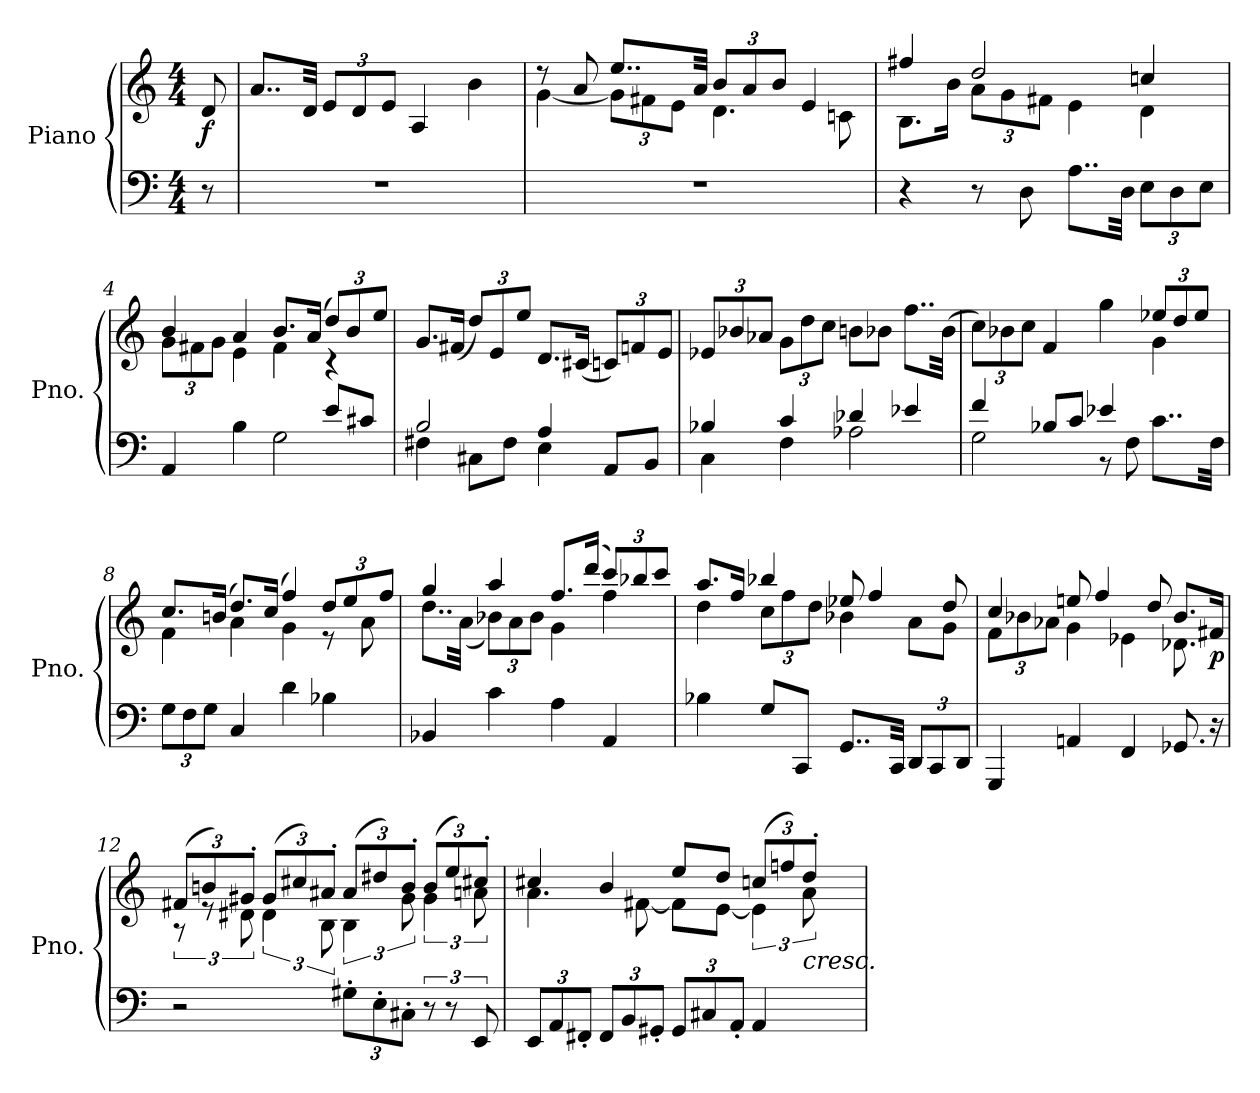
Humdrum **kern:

**kern	**kern	**dynam
*part1	*part1	*part1
*staff2	*staff1	*staff1/2
*I"Piano	*	*
*I'Pno.	*	*
*clefF4	*clefG2	*
*k[]	*k[]	*
*M4/4	*M4/4	*
*MM108	*MM108	*
=	=	=
!	!	!LO:DY:b
8r	8d/	f
=1	=1	=1
1r	8..a/L	.
.	32d/Jkk	.
*	*Xbrackettup	*
.	12e/L	.
.	12d/	.
.	12e/J	.
.	4A/	.
.	4b\	.
=2	=2	=2
*	*^	*
1r	8r	[4g\	.
.	8a/	.	.
.	8..ee/L	12g\L]	.
.	.	12f#X\	.
.	.	12e\J	.
.	32a/Jkk	.	.
.	12b/L	4.d\	.
.	12a/	.	.
.	12b/J	.	.
.	4e/	.	.
.	.	8cn\	.
!!LO:LB:g=z	!!
=3	=3	=3	=3
4r	4ff#X/	8.B\L	.
.	.	16b\Jk	.
8r	2dd/	12a\L	.
.	.	12g\	.
8D\	.	.	.
.	.	12f#X\J	.
8..A\L	.	4e\	.
32D\Jkk	.	.	.
*Xbrackettup	*	*	*
12E\L	4ccn/	4d\	.
12D\	.	.	.
12E\J	.	.	.
=4	=4	=4	=4
*^	*	*	*
4AA/	2ryy	4b/	12g\L	.
.	.	.	12f#X\	.
.	.	.	12g\J	.
4B\	.	4a/	4e\	.
4ryy	2G\	8.b/L	4f#\	.
.	.	(>16a/Jk	.	.
8e/L	.	12dd/L)	4r	.
.	.	12b/	.	.
8c#X/J	.	.	.	.
.	.	12ee/J	.	.
*	*	*v	*v	*
=5	=5	=5	=5
2B/	4F#X\	8.g/L	.
.	.	(<16f#X/Jk	.
.	8C#X\L	12dd/L)	.
.	.	12e/	.
.	8F#\J	.	.
.	.	12ee/J	.
4A/	4E\	8.d/L	.
.	.	(<16c#X/Jk	.
8AA/L	4ryy	12cn/L)	.
.	.	12fn/	.
8BB/J	.	.	.
.	.	12e/J	.
!!LO:LB:g=z
=6	=6	=6	=6
4B-X/	4C\	12e-X/L	.
.	.	12b-X/	.
.	.	12a-X/J	.
4c/	4F\	12g\L	.
.	.	12dd\	.
.	.	12cc\J	.
4d-X/	2A-X\	8bn\L	.
.	.	8b-X\J	.
4e-X/	.	8..ff\L	.
.	.	(>32b-\Jkk	.
=7	=7	=7	=7
*	*	*^	*
4f/	2G\	12cc\L)	2.ryy	.
.	.	12b-X\	.	.
.	.	12cc\J	.	.
8B-X/L	.	4f/	.	.
8c/J	.	.	.	.
4e-X/	8r	4gg\	.	.
.	8F\	.	.	.
8..c\L	4ryy	12ee-X/L	4g\	.
.	.	12dd/	.	.
.	.	12ee-/J	.	.
32F\Jkk	.	.	.	.
*v	*v	*	*	*
=8	=8	=8	=8
12G\L	8.cc/L	4f\	.
12F\	.	.	.
12G\J	.	.	.
.	(>16bn/Jk	.	.
4C/	8.dd/L)	4a\	.
.	(>16cc/Jk	.	.
4d\	4ff/)	4g\	.
4B-X\	12dd/L	8r	.
.	12ee/	.	.
.	.	8a\	.
.	12ff/J	.	.
!!LO:LB:g=z	!!
=9	=9	=9	=9
4BB-X/	4gg/	8..dd\L	.
.	.	(<32a\Jkk	.
4c\	4aa/	12b-X\L)	.
.	.	12a\	.
.	.	12b-\J	.
4A\	8.ff/L	4g\	.
.	(>16ddd/Jk	.	.
4AA/	12ccc/L)	4ff\	.
.	12bb-X/	.	.
.	12ccc/J	.	.
=10	=10	=10	=10
4B-X\	8.aa/L	4dd\	.
.	16ff/Jk	.	.
8G/L	4bb-X/	12cc\L	.
.	.	12ff\	.
8CC/J	.	.	.
.	.	12dd\J	.
8..GG/L	8ee-X/	4b-X\	.
.	4ff/	.	.
32CC/Jkk	.	.	.
12DD/L	.	8a\L	.
12CC/	.	.	.
.	8dd/	8g\J	.
12DD/J	.	.	.
=11	=11	=11	=11
4GGG/	4cc/	12f\L	.
.	.	12b-X\	.
.	.	12a-X\J	.
4AAn/	8een/	4g\	.
.	4ff/	.	.
4FF/	.	4e-X\	.
.	8dd/	.	.
8.GG-X/	8.b-/L	8.d-X\	.
!	!	!	!LO:DY:b
16r	16f#X/Jk	16ryy	p
!!LO:LB:g=z	!!
=12	=12	=12	=12
*	*	*brackettup	*
2r	(>12f#X/L	12r	.
.	12bn/)	12r	.
.	12g#X'/J	12d#X\	.
*	*Xbrackettup	*brackettup	*
.	(>12g#/L	6d#\	.
.	12cc#X/)	.	.
.	12a#X'/J	12B\	.
*	*Xbrackettup	*brackettup	*
12G#X'\L	(>12a#/L	6B\	.
12E'\	12dd#X/)	.	.
12C#X'\J	12b'/J	12g#\	.
*brackettup	*Xbrackettup	*brackettup	*
12r	(>12b/L	6g#\	.
12r	12ee/)	.	.
12EE/	12cc#X'/J	12an\	.
=13	=13	=13	=13
*Xbrackettup	*	*	*
12EE/L	4cc#X/	4.a\	.
12AA/	.	.	.
12FF#X'/J	.	.	.
12FF#/L	4b/	.	.
12BB/	.	.	.
.	.	[8f#X\	.
12GG#X'/J	.	.	.
12GG#/L	8ee/L	8f#\L]	.
12C#X/	.	.	.
.	8dd/J	[8e\J	.
12AA'/J	.	.	.
*	*Xbrackettup	*brackettup	*
4AA/	(>12ccn/L	6e\]	.
.	12ffn/)	.	.
!	!LO:TX:b:i:t=cresc.	!	!
.	12dd'/J	12a\	.
*	*v	*v	*
=	=	=
*-	*-	*-
